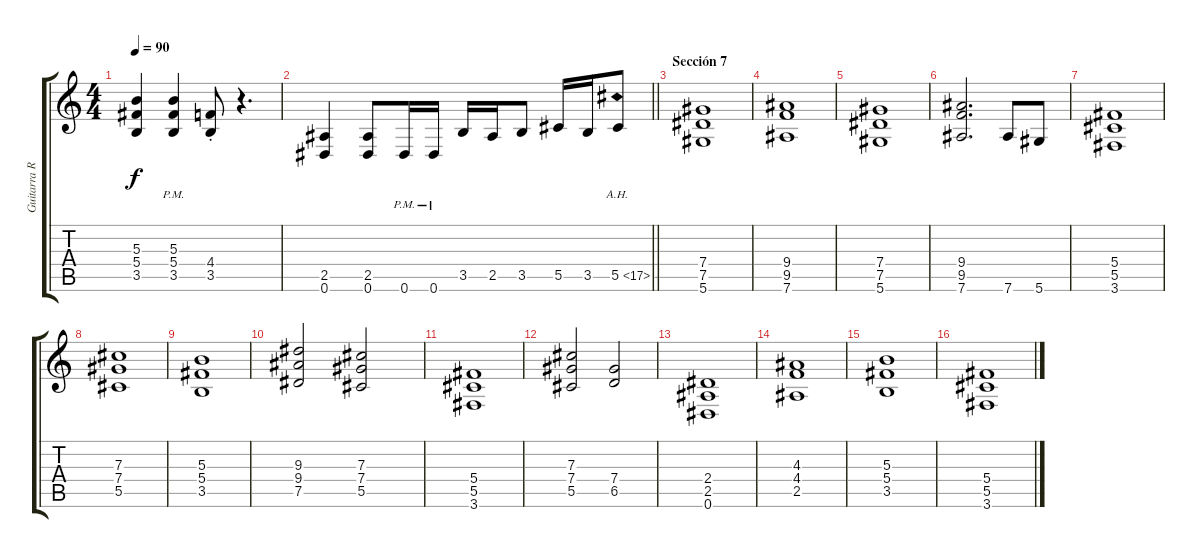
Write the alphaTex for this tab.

\track ("Guitarra Ritmica" "Guitarra R") {instrument distortionguitar}
\staff {score tabs}
\tuning (Eb4 Bb3 Gb3 Db3 Ab2 Eb2) {hide}
\ts (4 4)
\tempo 90
\clef g2
\ks c
(5.3 5.4 3.5).4{dy f} (5.3 5.4{pm} 3.5{pm}).4 (4.4{st} 3.5).8 r.4{d} |
\barLineRight lightlight
(2.5 0.6).4 (2.5 0.6).8 0.6{pm}.16 0.6{pm}.16 3.5.16 2.5.16 3.5.8 5.5.16 3.5.16 5.5{ah 12}.8 |
\section ("" "Sección 7")
(7.4 7.5 5.6).1 |
(9.4 9.5 7.6).1 |
(7.4 7.5 5.6).1 |
(9.4 9.5 7.6).2{d} 7.6.8 5.6.8 |
(5.4 5.5 3.6).1 |
(7.3 7.4 5.5).1 |
(5.3 5.4 3.5).1 |
(9.3 9.4 7.5).2 (7.3 7.4 5.5).2 |
(5.4 5.5 3.6).1 |
(7.3 7.4 5.5).2 (7.4 6.5).2 |
(2.4 2.5 0.6).1 |
(4.3 4.4 2.5).1 |
(5.3 5.4 3.5).1 |
(5.4 5.5 3.6).1
